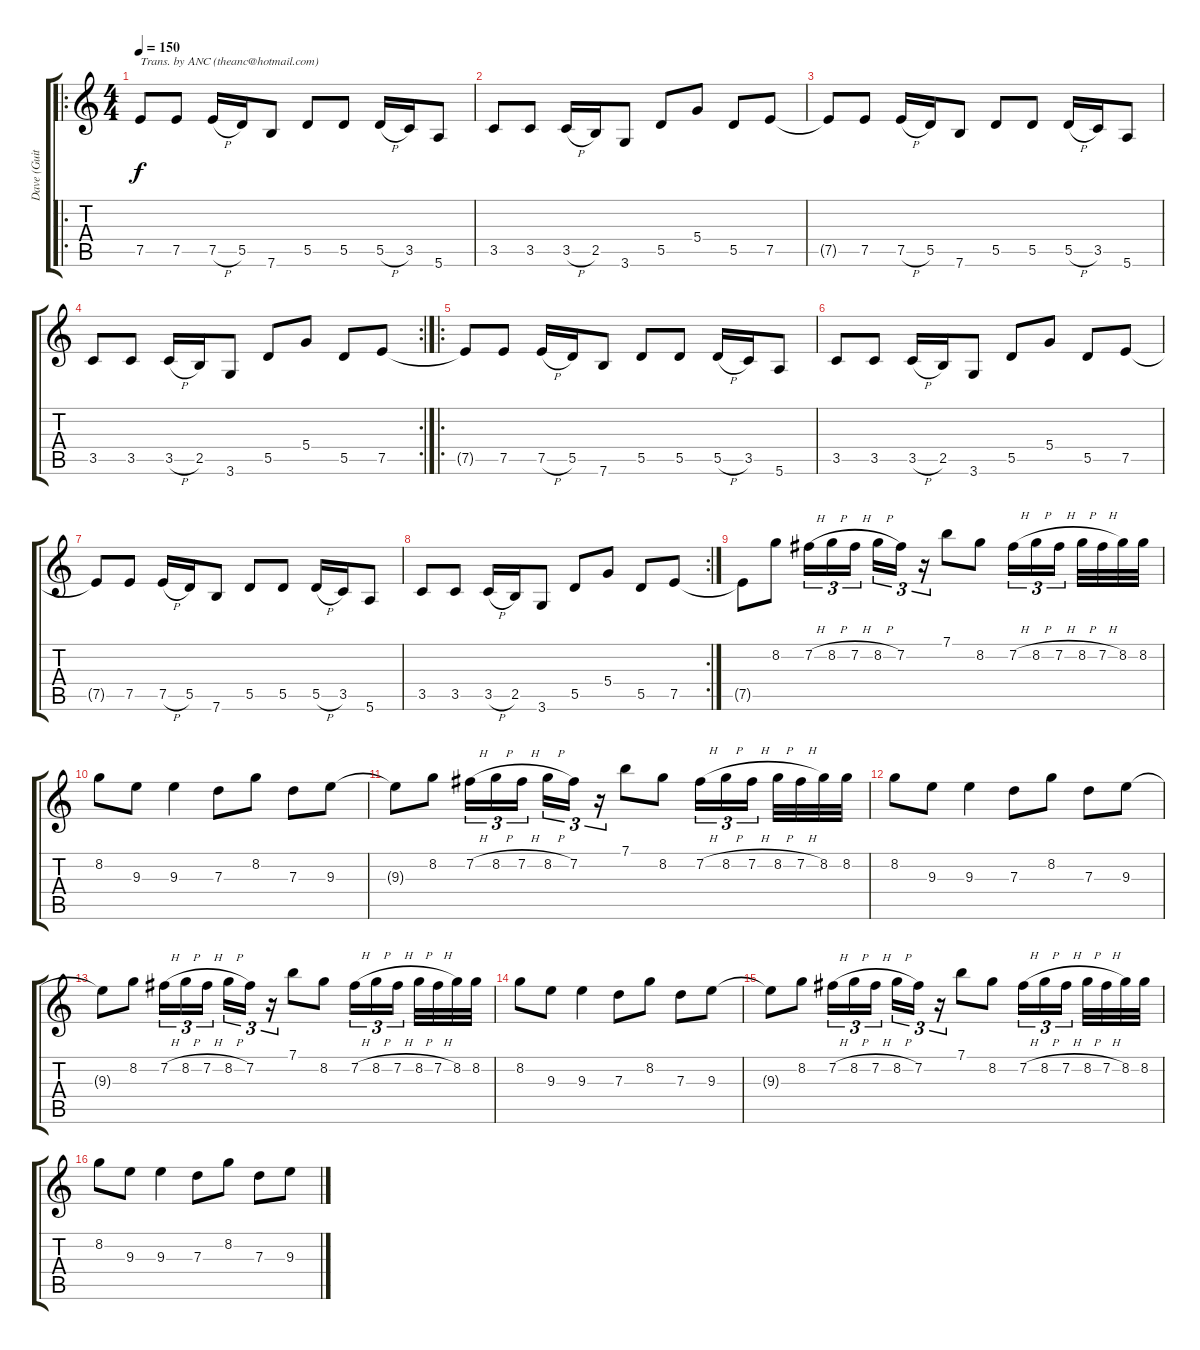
\track ("Dave (Guitar 1)" "Dave (Guit") {instrument distortionguitar}
\staff {score tabs}
\tuning (E4 B3 G3 D3 A2 E2) {hide}
\ro
\ts (4 4)
\tempo 150
\clef g2
\ks c
7.5.8{txt "Trans. by ANC (theanc@hotmail.com)" dy f instrument distortionguitar} 7.5.8 7.5{h}.16 5.5.16 7.6.8 5.5.8 5.5.8 5.5{h}.16 3.5.16 5.6.8 |
3.5.8 3.5.8 3.5{h}.16 2.5.16 3.6.8 5.5.8 5.4.8 5.5.8 7.5.8 |
7.5{t}.8 7.5.8 7.5{h}.16 5.5.16 7.6.8 5.5.8 5.5.8 5.5{h}.16 3.5.16 5.6.8 |
\rc 2
3.5.8 3.5.8 3.5{h}.16 2.5.16 3.6.8 5.5.8 5.4.8 5.5.8 7.5.8 |
\ro
7.5{t}.8 7.5.8 7.5{h}.16 5.5.16 7.6.8 5.5.8 5.5.8 5.5{h}.16 3.5.16 5.6.8 |
3.5.8 3.5.8 3.5{h}.16 2.5.16 3.6.8 5.5.8 5.4.8 5.5.8 7.5.8 |
7.5{t}.8 7.5.8 7.5{h}.16 5.5.16 7.6.8 5.5.8 5.5.8 5.5{h}.16 3.5.16 5.6.8 |
\rc 2
3.5.8 3.5.8 3.5{h}.16 2.5.16 3.6.8 5.5.8 5.4.8 5.5.8 7.5.8 |
7.5{t}.8 8.2.8 7.2{h}.16{tu (3 2)} 8.2{h}.16{tu (3 2)} 7.2{h}.16{tu (3 2)} 8.2{h}.16{tu (3 2)} 7.2.16{tu (3 2)} r.16{tu (3 2)} 7.1.8 8.2.8 7.2{h}.16{tu (3 2)} 8.2{h}.16{tu (3 2)} 7.2{h}.16{tu (3 2)} 8.2{h}.32 7.2{h}.32 8.2.32 8.2.32 |
8.2.8 9.3.8 9.3.4 7.3.8 8.2.8 7.3.8 9.3.8 |
9.3{t}.8 8.2.8 7.2{h}.16{tu (3 2)} 8.2{h}.16{tu (3 2)} 7.2{h}.16{tu (3 2)} 8.2{h}.16{tu (3 2)} 7.2.16{tu (3 2)} r.16{tu (3 2)} 7.1.8 8.2.8 7.2{h}.16{tu (3 2)} 8.2{h}.16{tu (3 2)} 7.2{h}.16{tu (3 2)} 8.2{h}.32 7.2{h}.32 8.2.32 8.2.32 |
8.2.8 9.3.8 9.3.4 7.3.8 8.2.8 7.3.8 9.3.8 |
9.3{t}.8 8.2.8 7.2{h}.16{tu (3 2)} 8.2{h}.16{tu (3 2)} 7.2{h}.16{tu (3 2)} 8.2{h}.16{tu (3 2)} 7.2.16{tu (3 2)} r.16{tu (3 2)} 7.1.8 8.2.8 7.2{h}.16{tu (3 2)} 8.2{h}.16{tu (3 2)} 7.2{h}.16{tu (3 2)} 8.2{h}.32 7.2{h}.32 8.2.32 8.2.32 |
8.2.8 9.3.8 9.3.4 7.3.8 8.2.8 7.3.8 9.3.8 |
9.3{t}.8 8.2.8 7.2{h}.16{tu (3 2)} 8.2{h}.16{tu (3 2)} 7.2{h}.16{tu (3 2)} 8.2{h}.16{tu (3 2)} 7.2.16{tu (3 2)} r.16{tu (3 2)} 7.1.8 8.2.8 7.2{h}.16{tu (3 2)} 8.2{h}.16{tu (3 2)} 7.2{h}.16{tu (3 2)} 8.2{h}.32 7.2{h}.32 8.2.32 8.2.32 |
8.2.8 9.3.8 9.3.4 7.3.8 8.2.8 7.3.8 9.3.8
